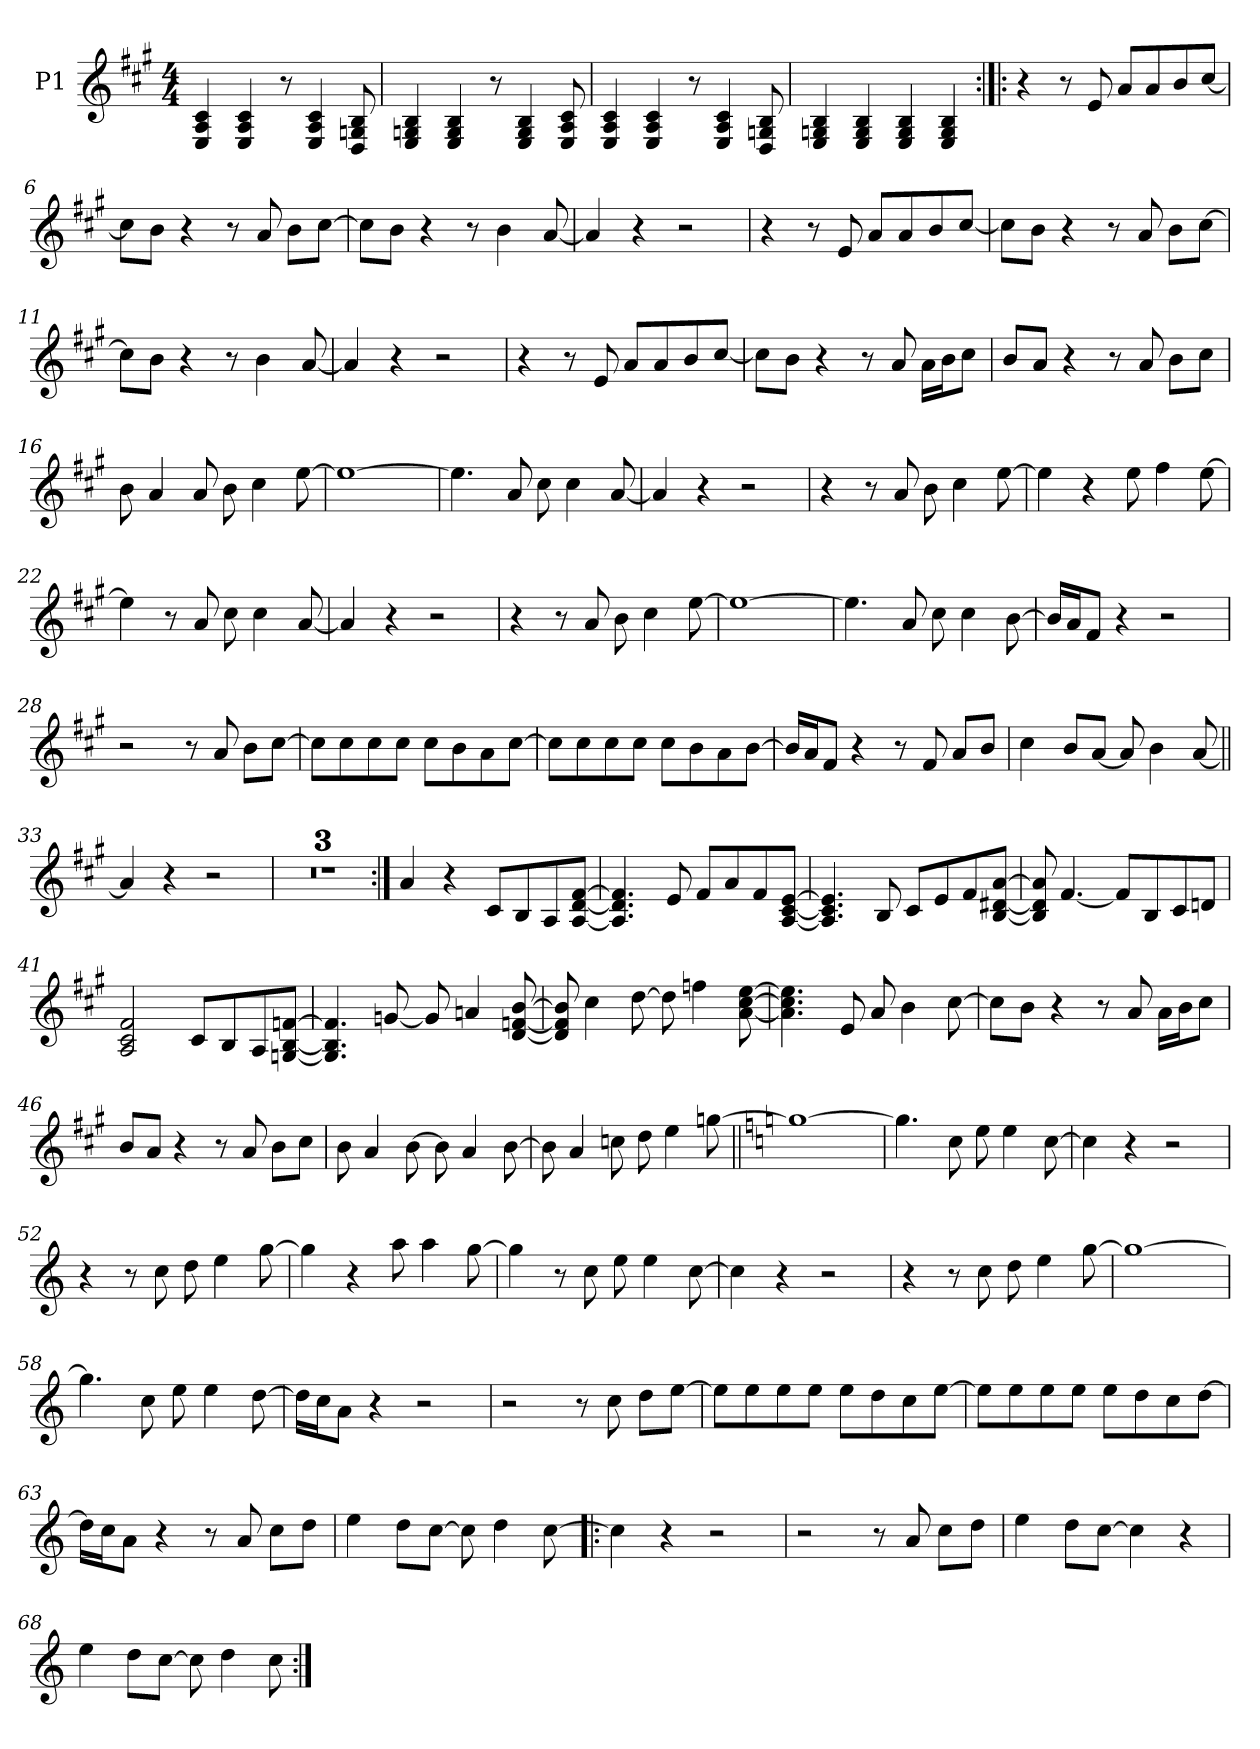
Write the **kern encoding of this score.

**kern
*part1
*staff1
*I"P1
*clefG2
*k[f#c#g#]
*A:
*M4/4
*MM116
=1
4E/ 4A/ 4c#/
4E/ 4A/ 4c#/
8r
4E/ 4A/ 4c#/
8D/ 8Gn/ 8B/
=2
4E/ 4Gn/ 4B/
4E/ 4G/ 4B/
8r
4E/ 4G/ 4B/
8E/ 8A/ 8c#/
=3
4E/ 4A/ 4c#/
4E/ 4A/ 4c#/
8r
4E/ 4A/ 4c#/
8D/ 8Gn/ 8B/
=4
4E/ 4Gn/ 4B/
4E/ 4G/ 4B/
4E/ 4G/ 4B/
4E/ 4G/ 4B/
=5:|!|:
4r
8r
8e/
8a/L
8a/
8b/
[<8cc#/J
!!LO:LB:g=z
=6
8cc#\L]
8b\J
4r
8r
8a/
8b\L
[>8cc#\J
=7
8cc#\L]
8b\J
4r
8r
4b\
[<8a/
=8
4a/]
4r
2r
=9
4r
8r
8e/
8a/L
8a/
8b/
[<8cc#/J
=10
8cc#\L]
8b\J
4r
8r
8a/
8b\L
[>8cc#\J
!!LO:LB:g=z
=11
8cc#\L]
8b\J
4r
8r
4b\
[<8a/
=12
4a/]
4r
2r
=13
4r
8r
8e/
8a/L
8a/
8b/
[<8cc#/J
=14
8cc#\L]
8b\J
4r
8r
8a/
16a\LL
16b\J
8cc#\J
=15
8b/L
8a/J
4r
8r
8a/
8b\L
8cc#\J
!!LO:LB:g=z
=16
8b\
4a/
8a/
8b\
4cc#\
[>8ee\
=17
1ee_
=18
4.ee\]
8a/
8cc#\
4cc#\
[<8a/
=19
4a/]
4r
2r
=20
4r
8r
8a/
8b\
4cc#\
[>8ee\
=21
4ee\]
4r
8ee\
4ff#\
[>8ee\
!!LO:LB:g=z
=22
4ee\]
8r
8a/
8cc#\
4cc#\
[<8a/
=23
4a/]
4r
2r
=24
4r
8r
8a/
8b\
4cc#\
[>8ee\
=25
1ee_
=26
4.ee\]
8a/
8cc#\
4cc#\
[>8b\
!!LO:LB:g=z
=27
16b/LL]
16a/J
8f#/J
4r
2r
=28
2r
8r
8a/
8b\L
[>8cc#\J
=29
8cc#\L]
8cc#\
8cc#\
8cc#\J
8cc#\L
8b\
8a\
[>8cc#\J
=30
8cc#\L]
8cc#\
8cc#\
8cc#\J
8cc#\L
8b\
8a\
[>8b\J
!!LO:LB:g=z
=31
16b/LL]
16a/J
8f#/J
4r
8r
8f#/
8a/L
8b/J
=32
4cc#\
8b/L
[<8a/J
8a/]
4b\
[<8a/
=33||
4a/]
4r
2r
=34
1r
=35
1r
=36
1r
!!LO:LB:g=z
=37:|!
4a/
4r
8c#/L
8B/
8A/
[<8A/ [<8d/ [>8f#/J
=38
4.A/] 4.d/] 4.f#/]
8e/
8f#/L
8a/
8f#/
[<8A/ [<8c#/ [>8e/J
=39
4.A/] 4.c#/] 4.e/]
8B/
8c#/L
8e/
8f#/
[<8B/ [<8d#X/ [>8a/J
=40
8B/] 8d#/] 8a/]
[<4.f#/
8f#/L]
8B/
8c#/
8dn/J
=41
2A/ 2c#/ 2f#/
8c#/L
8B/
8A/
[<8Gn/ [<8B/ [>8fn/J
!!LO:LB:g=z
=42
4.G/] 4.B/] 4.f/]
[<8gn/
8g/]
4an/
[<8d/ [<8fn/ [>8b/
=43
8d/] 8f/] 8b/]
4cc#\
[>8dd\
8dd\]
4ffn\
[<8a\ [>8cc#\ [>8ee\
=44
4.a\] 4.cc#\] 4.ee\]
8e/
8a/
4b\
[>8cc#\
=45
8cc#\L]
8b\J
4r
8r
8a/
16a\LL
16b\J
8cc#\J
!!LO:LB:g=z
=46
8b/L
8a/J
4r
8r
8a/
8b\L
8cc#\J
=47
8b\
4a/
[>8b\
8b\]
4a/
[>8b\
=48
8b\]
4a/
8ccn\
8dd\
4ee\
[>8ggn\
=49||
*k[]
*C:
1gg_
=50
4.gg\]
8cc\
8ee\
4ee\
[>8cc\
!!LO:PB:g=z
=51
4cc\]
4r
2r
=52
4r
8r
8cc\
8dd\
4ee\
[>8gg\
=53
4gg\]
4r
8aa\
4aa\
[>8gg\
=54
4gg\]
8r
8cc\
8ee\
4ee\
[>8cc\
=55
4cc\]
4r
2r
!!LO:LB:g=z
=56
4r
8r
8cc\
8dd\
4ee\
[>8gg\
=57
1gg_
=58
4.gg\]
8cc\
8ee\
4ee\
[>8dd\
=59
16dd\LL]
16cc\J
8a\J
4r
2r
=60
2r
8r
8cc\
8dd\L
[>8ee\J
!!LO:LB:g=z
=61
8ee\L]
8ee\
8ee\
8ee\J
8ee\L
8dd\
8cc\
[>8ee\J
=62
8ee\L]
8ee\
8ee\
8ee\J
8ee\L
8dd\
8cc\
[>8dd\J
=63
16dd\LL]
16cc\J
8a\J
4r
8r
8a/
8cc\L
8dd\J
=64
4ee\
8dd\L
[>8cc\J
8cc\]
4dd\
[>8cc\
!!LO:LB:g=z
=65!|:
4cc\]
4r
2r
=66
2r
8r
8a/
8cc\L
8dd\J
=67
4ee\
8dd\L
[>8cc\J
4cc\]
4r
=68
4ee\
8dd\L
[>8cc\J
8cc\]
4dd\
8cc\
=:|!
*-
